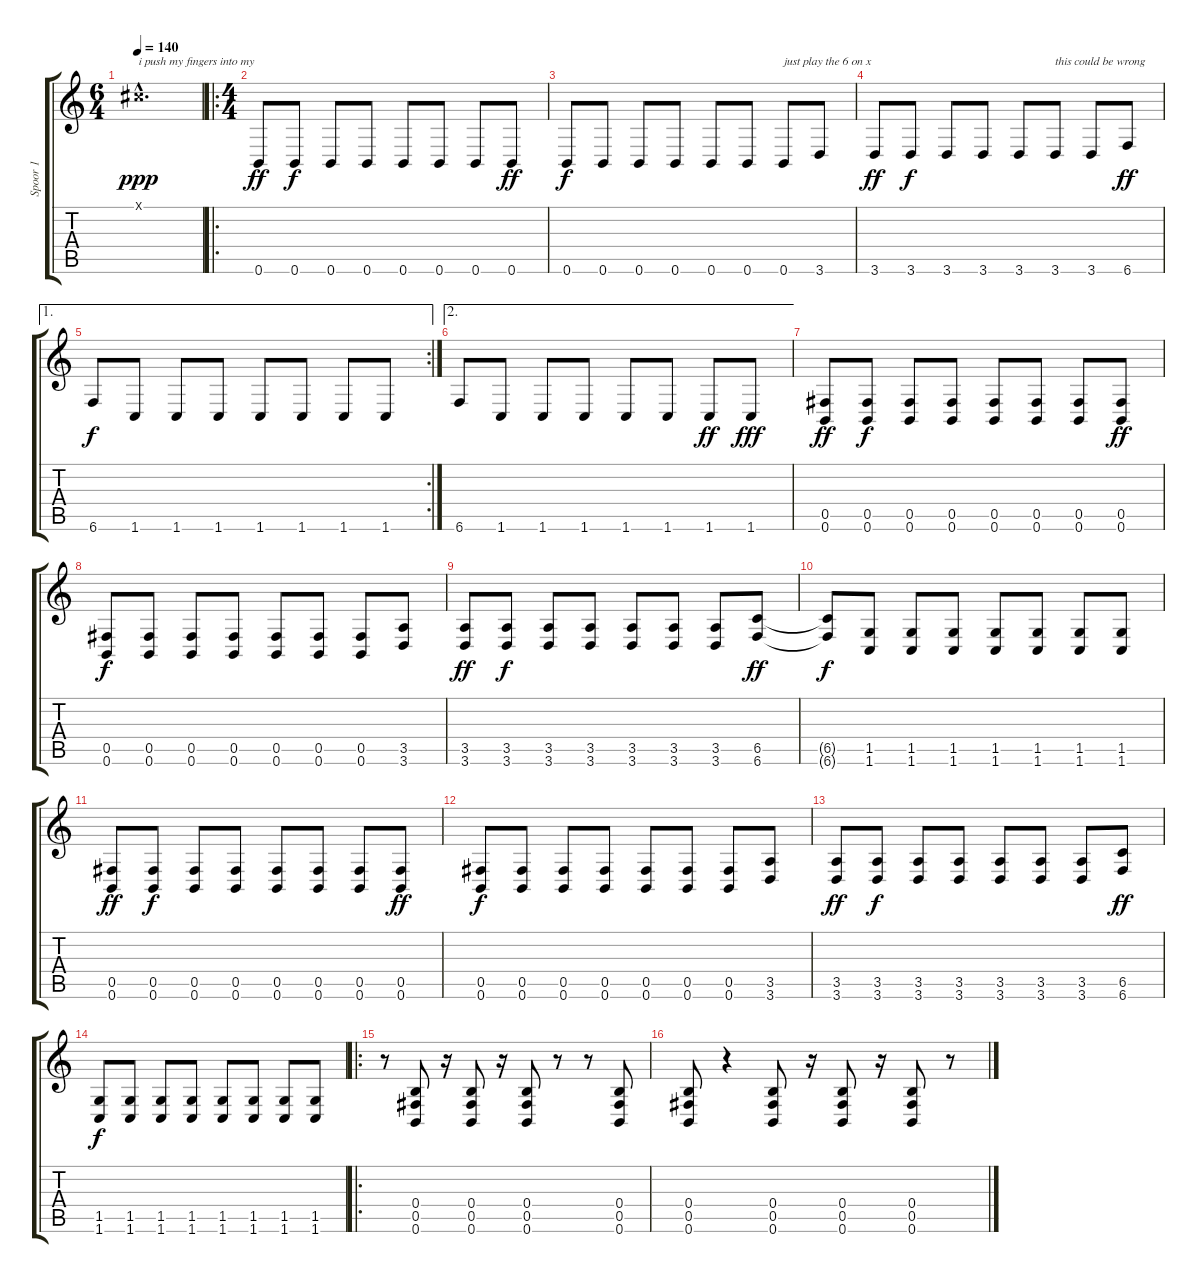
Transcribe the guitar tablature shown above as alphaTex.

\track ("Spoor 1" "Spoor 1") {instrument distortionguitar}
\staff {score tabs}
\tuning (Db4 Ab3 E3 B2 Gb2 B1) {hide}
\ts (6 4)
\tempo 140
\clef g2
\ks c
0.1{hac x}.1{d txt "i push my fingers into my" dy ppp instrument distortionguitar} |
\ro
\ts (4 4)
0.6.8{dy ff volume 12} 0.6.8{dy f} 0.6.8 0.6.8 0.6.8 0.6.8 0.6.8 0.6.8{dy ff} |
0.6.8{dy f} 0.6.8 0.6.8 0.6.8 0.6.8 0.6.8 0.6.8{txt "just play the 6 on x"} 3.6.8 |
3.6.8{dy ff} 3.6.8{dy f} 3.6.8 3.6.8 3.6.8 3.6.8{txt "this could be wrong"} 3.6.8 6.6.8{dy ff} |
\ae 1
\rc 2
6.6.8{dy f} 1.6.8 1.6.8 1.6.8 1.6.8 1.6.8 1.6.8 1.6.8 |
\ae 2
6.6.8 1.6.8 1.6.8 1.6.8 1.6.8 1.6.8 1.6.8{dy ff} 1.6.8{dy fff} |
(0.5 0.6).8{dy ff} (0.5 0.6).8{dy f} (0.5 0.6).8 (0.5 0.6).8 (0.5 0.6).8 (0.5 0.6).8 (0.5 0.6).8 (0.5 0.6).8{dy ff} |
(0.5 0.6).8{dy f} (0.5 0.6).8 (0.5 0.6).8 (0.5 0.6).8 (0.5 0.6).8 (0.5 0.6).8 (0.5 0.6).8 (3.5 3.6).8 |
(3.5 3.6).8{dy ff} (3.5 3.6).8{dy f} (3.5 3.6).8 (3.5 3.6).8 (3.5 3.6).8 (3.5 3.6).8 (3.5 3.6).8 (6.5 6.6).8{dy ff} |
(6.5{t} 6.6{t}).8{dy f} (1.5 1.6).8 (1.5 1.6).8 (1.5 1.6).8 (1.5 1.6).8 (1.5 1.6).8 (1.5 1.6).8 (1.5 1.6).8 |
(0.5 0.6).8{dy ff} (0.5 0.6).8{dy f} (0.5 0.6).8 (0.5 0.6).8 (0.5 0.6).8 (0.5 0.6).8 (0.5 0.6).8 (0.5 0.6).8{dy ff} |
(0.5 0.6).8{dy f} (0.5 0.6).8 (0.5 0.6).8 (0.5 0.6).8 (0.5 0.6).8 (0.5 0.6).8 (0.5 0.6).8 (3.5 3.6).8 |
(3.5 3.6).8{dy ff} (3.5 3.6).8{dy f} (3.5 3.6).8 (3.5 3.6).8 (3.5 3.6).8 (3.5 3.6).8 (3.5 3.6).8 (6.5 6.6).8{dy ff} |
(1.5 1.6).8{dy f} (1.5 1.6).8 (1.5 1.6).8 (1.5 1.6).8 (1.5 1.6).8 (1.5 1.6).8 (1.5 1.6).8 (1.5 1.6).8 |
\ro
r.8 (0.4 0.5 0.6).8 r.16 (0.4 0.5 0.6).8 r.16 (0.4 0.5 0.6).8 r.8 r.8 (0.4 0.5 0.6).8 |
(0.4 0.5 0.6).8 r.4 (0.4 0.5 0.6).8 r.16 (0.4 0.5 0.6).8 r.16 (0.4 0.5 0.6).8 r.8
